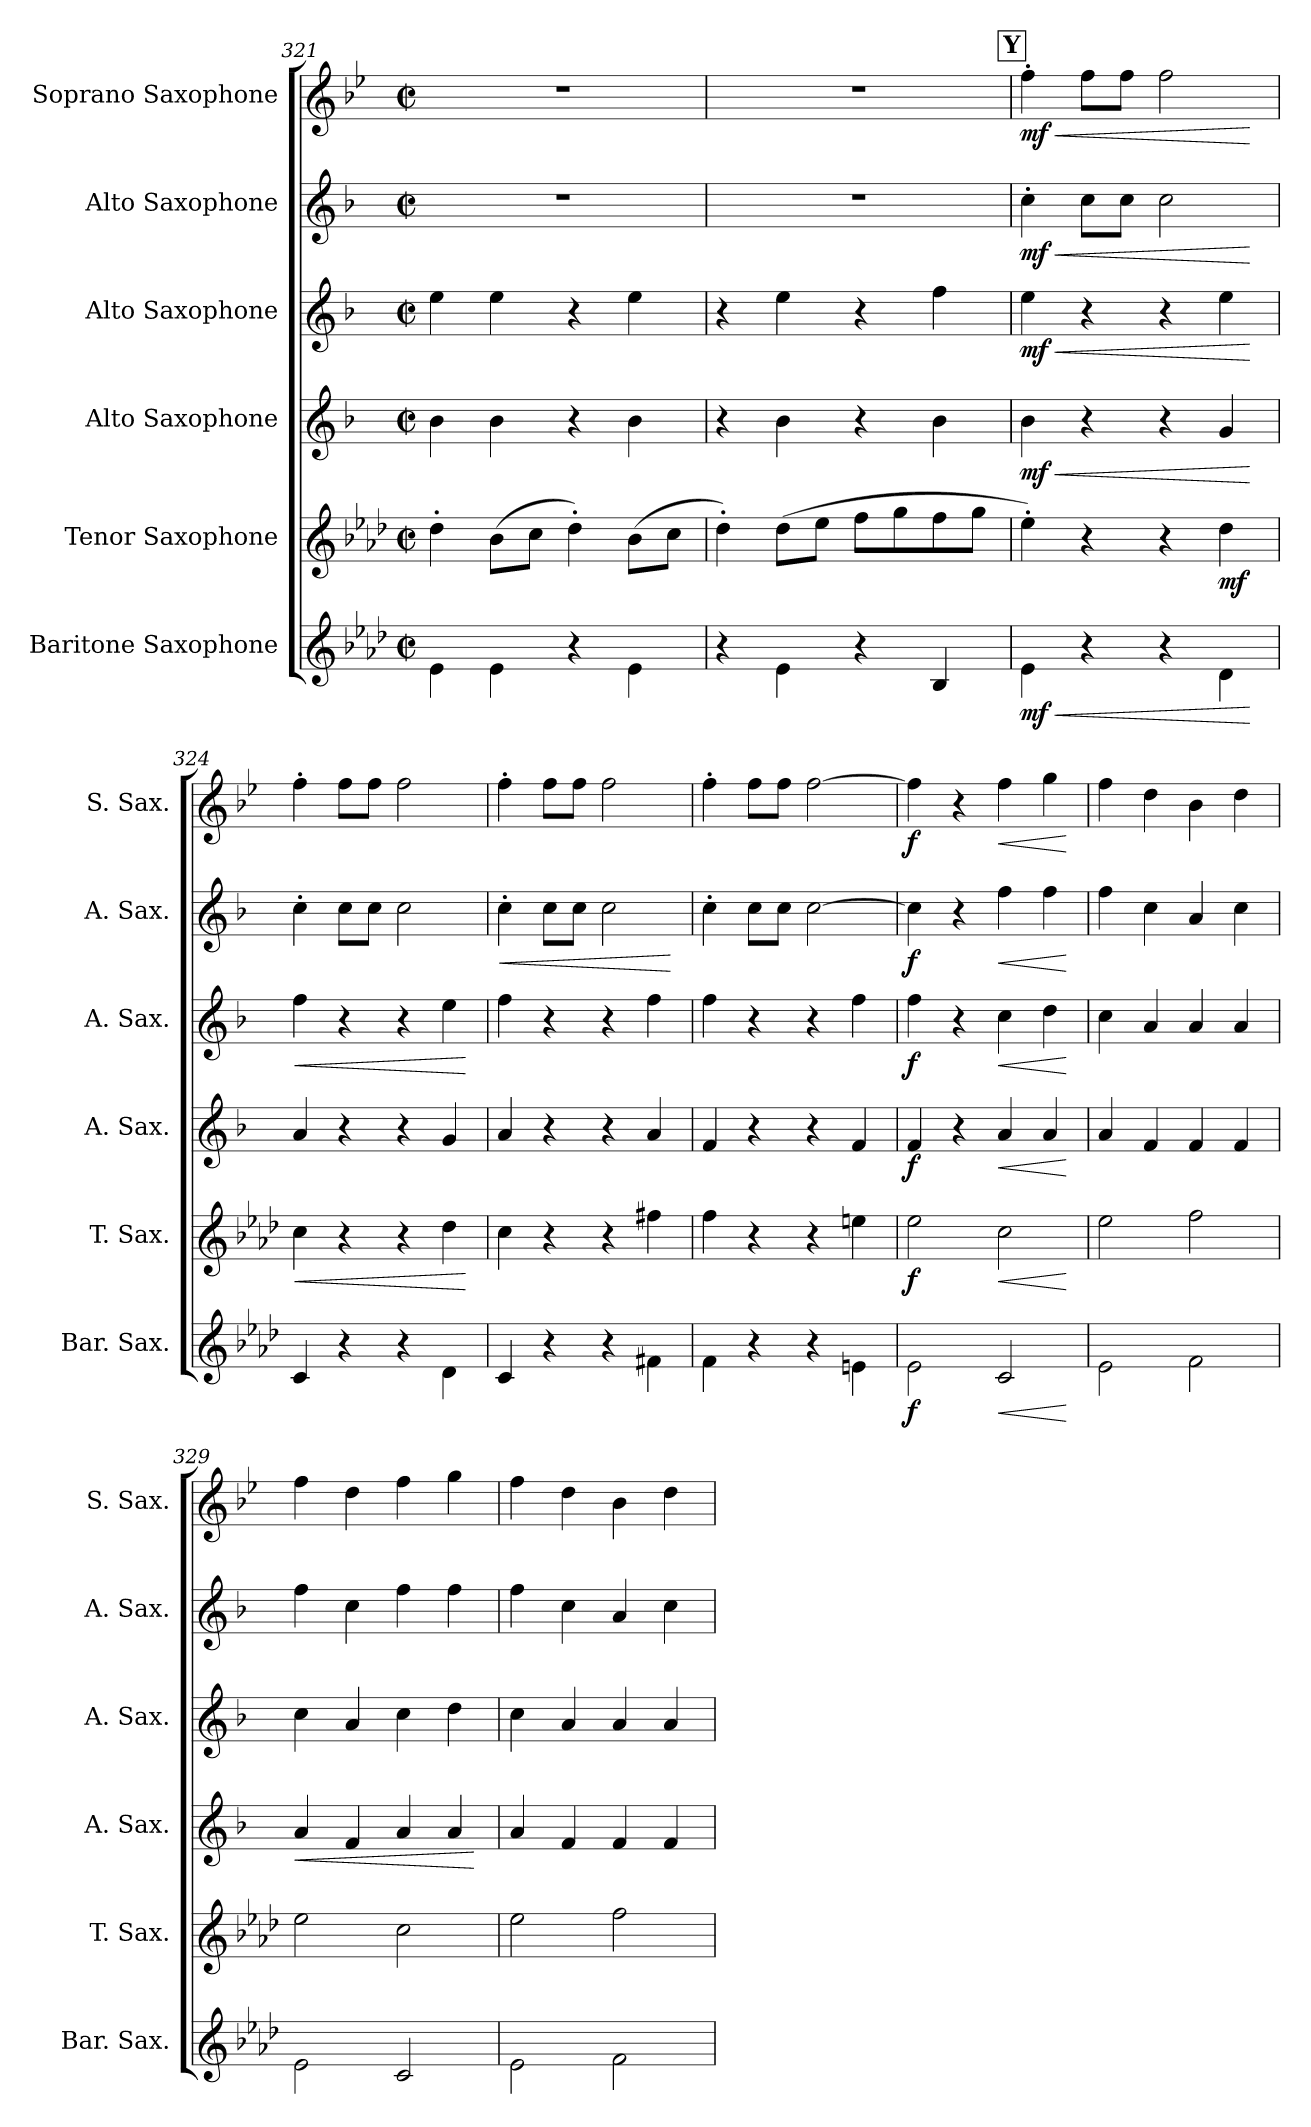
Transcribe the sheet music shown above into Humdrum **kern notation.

**kern	**dynam	**kern	**dynam	**kern	**dynam	**kern	**dynam	**kern	**dynam	**kern	**dynam
*part6	*part6	*part5	*part5	*part4	*part4	*part3	*part3	*part2	*part2	*part1	*part1
*staff6	*staff6	*staff5	*staff5	*staff4	*staff4	*staff3	*staff3	*staff2	*staff2	*staff1	*staff1
*I"Baritone Saxophone	*	*I"Tenor Saxophone	*	*I"Alto Saxophone	*	*I"Alto Saxophone	*	*I"Alto Saxophone	*	*I"Soprano Saxophone	*
*I'Bar. Sax.	*	*I'T. Sax.	*	*I'A. Sax.	*	*I'A. Sax.	*	*I'A. Sax.	*	*I'S. Sax.	*
*clefG2	*	*clefG2	*	*clefG2	*	*clefG2	*	*clefG2	*	*clefG2	*
*ITrd12c21	*	*ITrd8c14	*	*ITrd5c9	*	*ITrd5c9	*	*ITrd5c9	*	*ITrd1c2	*
*k[b-e-a-d-]	*	*k[b-e-a-d-]	*	*k[b-e-a-d-]	*	*k[b-e-a-d-]	*	*k[b-e-a-d-]	*	*k[b-e-a-d-]	*
*M2/2	*	*M2/2	*	*M2/2	*	*M2/2	*	*M2/2	*	*M2/2	*
*met(c|)	*	*met(c|)	*	*met(c|)	*	*met(c|)	*	*met(c|)	*	*met(c|)	*
=321	=321	=321	=321	=321	=321	=321	=321	=321	=321	=321	=321
4E-\	.	4d-'\	.	4d-\	.	4g\	.	1r	.	1r	.
4E-\	.	(>8B-\L	.	4d-\	.	4g\	.	.	.	.	.
.	.	8c\J	.	.	.	.	.	.	.	.	.
4r	.	4d-'\)	.	4r	.	4r	.	.	.	.	.
4E-\	.	(>8B-\L	.	4d-\	.	4g\	.	.	.	.	.
.	.	8c\J	.	.	.	.	.	.	.	.	.
=322	=322	=322	=322	=322	=322	=322	=322	=322	=322	=322	=322
4r	.	4d-'\)	.	4r	.	4r	.	1r	.	1r	.
4E-\	.	(>8d-\L	.	4d-\	.	4g\	.	.	.	.	.
.	.	8e-\J	.	.	.	.	.	.	.	.	.
4r	.	8f\L	.	4r	.	4r	.	.	.	.	.
.	.	8g\	.	.	.	.	.	.	.	.	.
4BB-/	.	8f\	.	4d-\	.	4a-\	.	.	.	.	.
.	.	8g\J	.	.	.	.	.	.	.	.	.
!!LO:REH:place=s1:a:B:fs=14:t=Y
=323	=323	=323	=323	=323	=323	=323	=323	=323	=323	=323	=323
!	!LO:HP:b	!	!	!	!LO:HP:b	!	!LO:HP:b	!	!LO:HP:b	!	!LO:HP:b
!	!LO:DY:n=1:b	!	!	!	!LO:DY:n=1:b	!	!LO:DY:n=1:b	!	!LO:DY:n=1:b	!	!LO:DY:n=1:b
4E-\	< mf	4e-'\)	.	4d-\	< mf	4g\	< mf	4e-'\	< mf	4ee-'\	< mf
4r	.	4r	.	4r	.	4r	.	8e-\L	.	8ee-\L	.
.	.	.	.	.	.	.	.	8e-\J	.	8ee-\J	.
4r	.	4r	.	4r	.	4r	.	2e-\	.	2ee-\	.
!	!	!	!LO:DY:b	!	!	!	!	!	!	!	!
4D-\	.	4d-\	mf	4B-/	.	4g\	.	.	.	.	.
.	[	.	.	.	[	.	[	.	[	.	[
=324	=324	=324	=324	=324	=324	=324	=324	=324	=324	=324	=324
!	!	!	!LO:HP:b	!	!	!	!LO:HP:b	!	!	!	!
4C/	.	4c\	<	4c/	.	4a-\	<	4e-'\	.	4ee-'\	.
4r	.	4r	.	4r	.	4r	.	8e-\L	.	8ee-\L	.
.	.	.	.	.	.	.	.	8e-\J	.	8ee-\J	.
4r	.	4r	.	4r	.	4r	.	2e-\	.	2ee-\	.
4D-\	.	4d-\	.	4B-/	.	4g\	.	.	.	.	.
.	.	.	[	.	.	.	[	.	.	.	.
!!LO:PB:g=z
=325	=325	=325	=325	=325	=325	=325	=325	=325	=325	=325	=325
!	!	!	!	!	!	!	!	!	!LO:HP:b	!	!
4C/	.	4c\	.	4c/	.	4a-\	.	4e-'\	<	4ee-'\	.
4r	.	4r	.	4r	.	4r	.	8e-\L	.	8ee-\L	.
.	.	.	.	.	.	.	.	8e-\J	.	8ee-\J	.
4r	.	4r	.	4r	.	4r	.	2e-\	.	2ee-\	.
4F#X\	.	4f#X\	.	4c/	.	4a-\	.	.	.	.	.
.	.	.	.	.	.	.	.	.	[	.	.
=326	=326	=326	=326	=326	=326	=326	=326	=326	=326	=326	=326
4F\	.	4f\	.	4A-/	.	4a-\	.	4e-'\	.	4ee-'\	.
4r	.	4r	.	4r	.	4r	.	8e-\L	.	8ee-\L	.
.	.	.	.	.	.	.	.	8e-\J	.	8ee-\J	.
4r	.	4r	.	4r	.	4r	.	[2e-\	.	[2ee-\	.
4En\	.	4en\	.	4A-/	.	4a-\	.	.	.	.	.
=327	=327	=327	=327	=327	=327	=327	=327	=327	=327	=327	=327
!	!LO:DY:b	!	!LO:DY:b	!	!LO:DY:b	!	!LO:DY:b	!	!LO:DY:b	!	!LO:DY:b
2E-\	f	2e-\	f	4A-/	f	4a-\	f	4e-\]	f	4ee-\]	f
.	.	.	.	4r	.	4r	.	4r	.	4r	.
!	!LO:HP:b	!	!LO:HP:b	!	!LO:HP:b	!	!LO:HP:b	!	!LO:HP:b	!	!LO:HP:b
2C/	<	2c\	<	4c/	<	4e-\	<	4a-\	<	4ee-\	<
.	.	.	.	4c/	.	4f\	.	4a-\	.	4ff\	.
.	[	.	[	.	[	.	[	.	[	.	[
=328	=328	=328	=328	=328	=328	=328	=328	=328	=328	=328	=328
2E-\	.	2e-\	.	4c/	.	4e-\	.	4a-\	.	4ee-\	.
.	.	.	.	4A-/	.	4c/	.	4e-\	.	4cc\	.
2F\	.	2f\	.	4A-/	.	4c/	.	4c/	.	4a-\	.
.	.	.	.	4A-/	.	4c/	.	4e-\	.	4cc\	.
=329	=329	=329	=329	=329	=329	=329	=329	=329	=329	=329	=329
!	!	!	!	!	!LO:HP:b	!	!	!	!	!	!
2E-\	.	2e-\	.	4c/	<	4e-\	.	4a-\	.	4ee-\	.
.	.	.	.	4A-/	.	4c/	.	4e-\	.	4cc\	.
2C/	.	2c\	.	4c/	.	4e-\	.	4a-\	.	4ee-\	.
.	.	.	.	4c/	.	4f\	.	4a-\	.	4ff\	.
.	.	.	.	.	[	.	.	.	.	.	.
=330	=330	=330	=330	=330	=330	=330	=330	=330	=330	=330	=330
2E-\	.	2e-\	.	4c/	.	4e-\	.	4a-\	.	4ee-\	.
.	.	.	.	4A-/	.	4c/	.	4e-\	.	4cc\	.
2F\	.	2f\	.	4A-/	.	4c/	.	4c/	.	4a-\	.
.	.	.	.	4A-/	.	4c/	.	4e-\	.	4cc\	.
=	=	=	=	=	=	=	=	=	=	=	=
*-	*-	*-	*-	*-	*-	*-	*-	*-	*-	*-	*-
